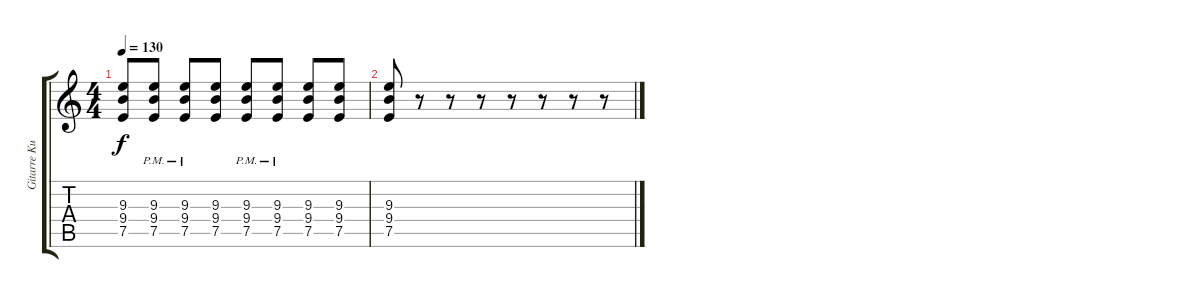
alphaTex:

\track ("Gitarre Kuddel" "Gitarre Ku") {instrument distortionguitar}
\staff {score tabs}
\tuning (E4 B3 G3 D3 A2 E2) {hide}
\ts (4 4)
\tempo 130
\clef g2
\ks c
(9.3 9.4 7.5).8{dy f} (9.3{pm} 9.4{pm} 7.5{pm}).8 (9.3{pm} 9.4{pm} 7.5{pm}).8 (9.3 9.4 7.5).8 (9.3{pm} 9.4{pm} 7.5{pm}).8 (9.3{pm} 9.4{pm} 7.5{pm}).8 (9.3 9.4 7.5).8 (9.3 9.4 7.5).8 |
(9.3 9.4 7.5).8 r.8 r.8 r.8 r.8 r.8 r.8 r.8
